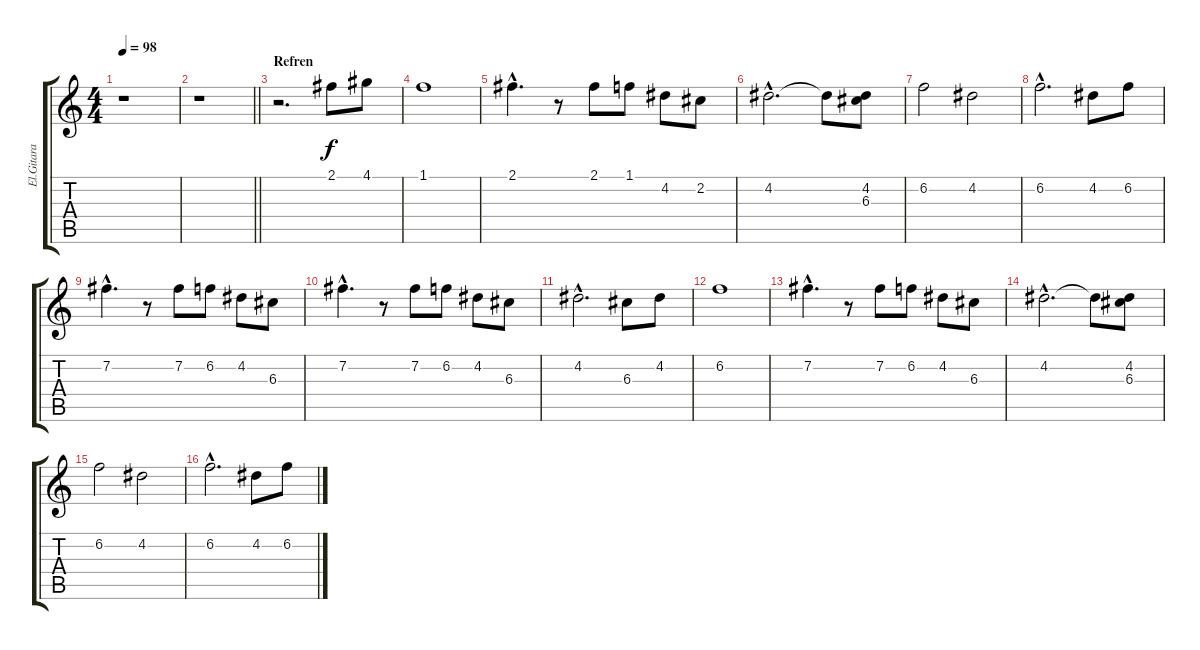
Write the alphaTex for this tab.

\track ("El.Gitara" "El.Gitara") {instrument distortionguitar}
\staff {score tabs}
\tuning (E4 B3 G3 D3 A2 E2) {hide}
\ts (4 4)
\tempo 98
\clef g2
\ks c
r.1{dy f} |
\barLineRight lightlight
r.1 |
\section ("" "Refren")
r.2{d} 2.1.8 4.1.8 |
1.1.1 |
2.1{hac}.4{d} r.8 2.1.8 1.1.8 4.2.8 2.2.8 |
4.2{hac}.2{d} 4.2{t}.8 (4.2 6.3).8 |
6.2.2 4.2.2 |
6.2{hac}.2{d} 4.2.8 6.2.8 |
7.2{hac}.4{d} r.8 7.2.8 6.2.8 4.2.8 6.3.8 |
7.2{hac}.4{d} r.8 7.2.8 6.2.8 4.2.8 6.3.8 |
4.2{hac}.2{d} 6.3.8 4.2.8 |
6.2.1 |
7.2{hac}.4{d} r.8 7.2.8 6.2.8 4.2.8 6.3.8 |
4.2{hac}.2{d} 4.2{t}.8 (4.2 6.3).8 |
6.2.2 4.2.2 |
6.2{hac}.2{d} 4.2.8 6.2.8
